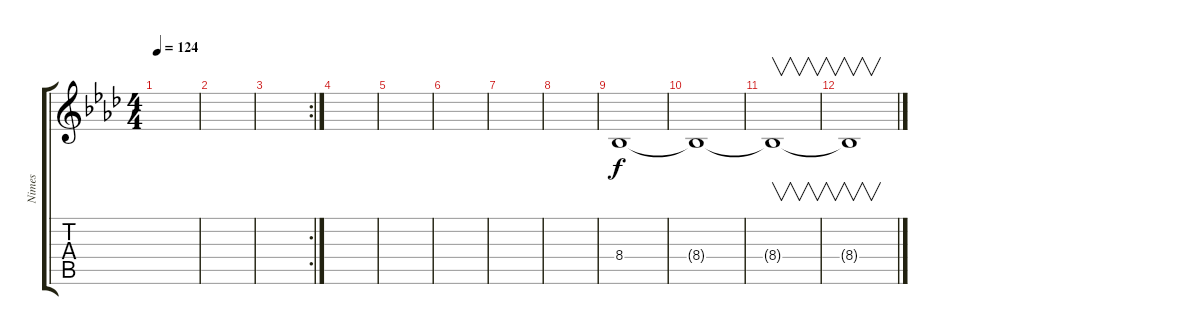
\track ("Nimes" "Nimes") {instrument applause}
\staff {score tabs}
\tuning (E4 B3 G3 D3 A2 E2) {hide}
\ts (4 4)
\tempo 124
\clef g2
\ks ab
|
|
\rc 2
|
|
|
|
|
|
8.4.1 |
8.4{t}.1 |
8.4{t}.1{v} |
8.4{t}.1{v}
